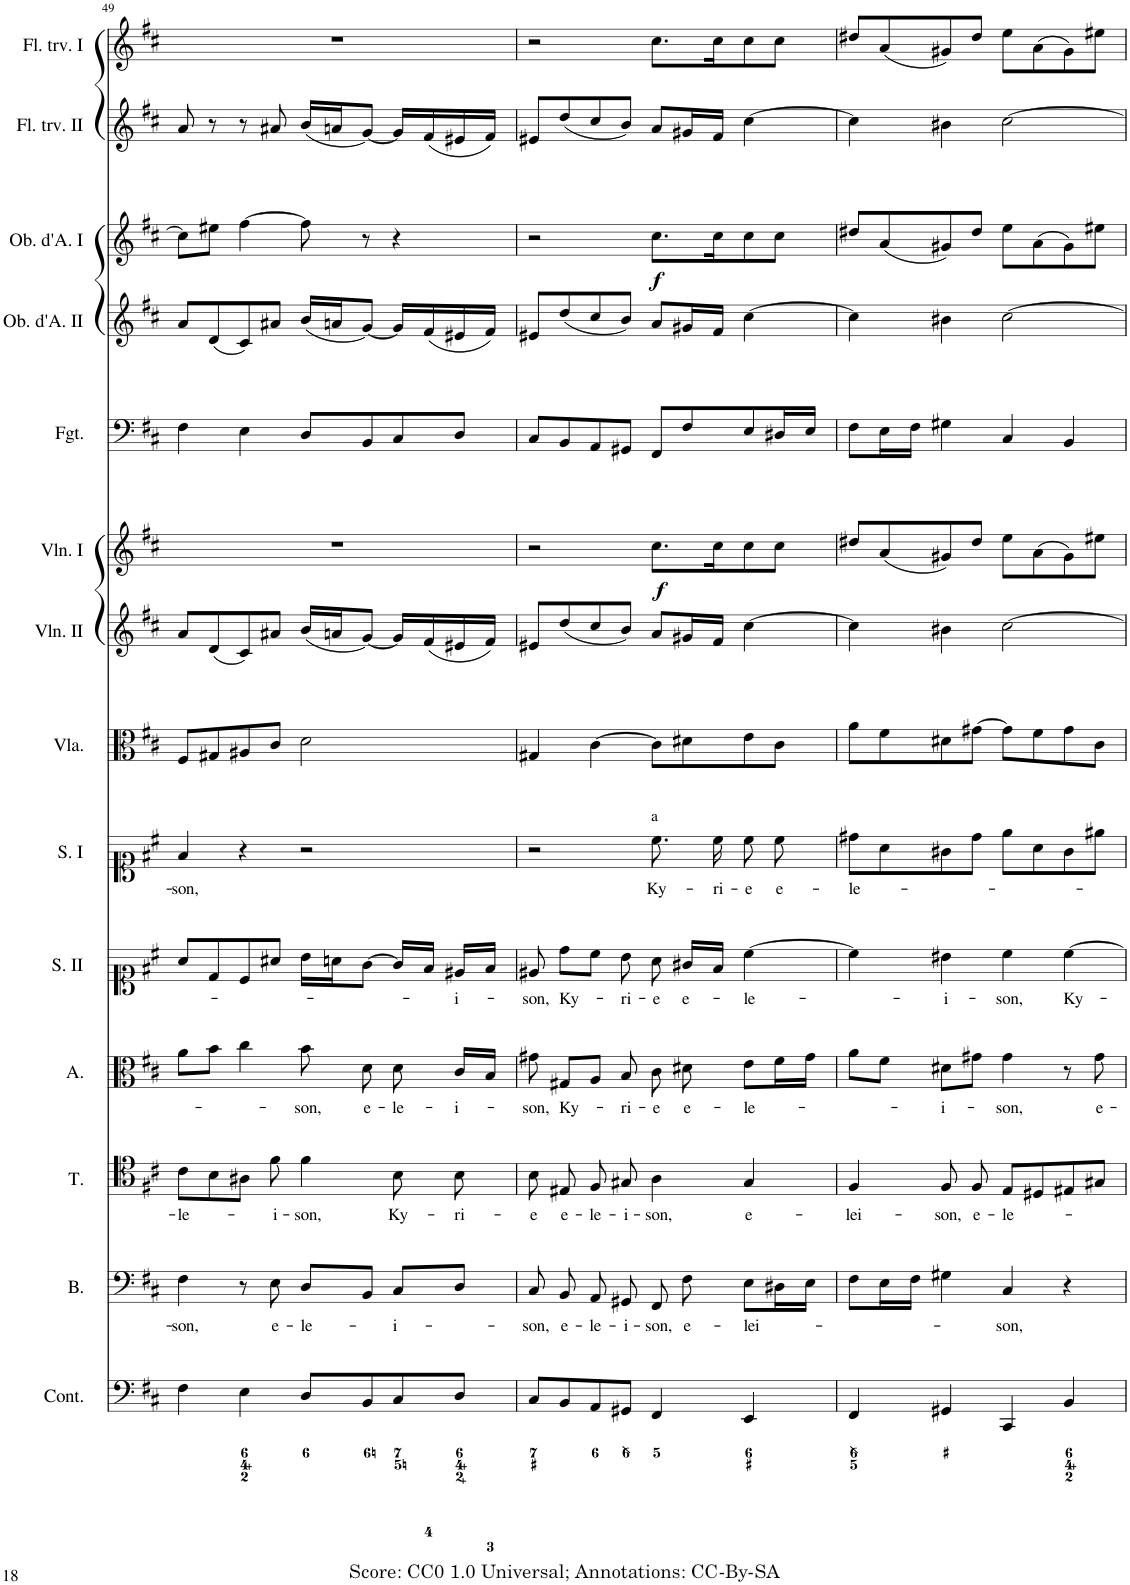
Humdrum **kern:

**kern	**kern	**kern	**text	**kern	**text	**kern	**text	**kern	**text	**kern	**text	**kern	**kern	**kern	**dynam	**kern	**kern	**kern	**dynam	**kern	**kern
*part15	*part14	*part13	*part13	*part12	*part12	*part11	*part11	*part10	*part10	*part9	*part9	*part8	*part7	*part6	*part6	*part5	*part4	*part3	*part3	*part2	*part1
*staff15	*staff14	*staff13	*staff13	*staff12	*staff12	*staff11	*staff11	*staff10	*staff10	*staff9	*staff9	*staff8	*staff7	*staff6	*staff6	*staff5	*staff4	*staff3	*staff3	*staff2	*staff1
*I"Continuo	*I"Continuo	*I"Basso	*	*I"Tenore	*	*I"Alto	*	*I"Soprano II	*	*I"Soprano I	*	*I"Viola	*I"Violino II	*I"Violino I	*	*I"Fagotto	*I"Oboe d'Amore II	*I"Oboe d'Amore I	*	*I"Flauto traverso II	*I"Flauto traverso I
*I'Cont.	*I'Cont.	*I'B.	*	*I'T.	*	*I'A.	*	*I'S. II	*	*I'S. I	*	*I'Vla.	*I'Vln. II	*I'Vln. I	*	*I'Fgt.	*I'Ob. d'A. II	*I'Ob. d'A. I	*	*I'Fl. trv. II	*I'Fl. trv. I
!!LO:PB:g=z
*clefF4	*clefF4	*clefF4	*	*clefC4	*	*clefC3	*	*clefC1	*	*clefC1	*	*clefC3	*clefG2	*clefG2	*	*clefF4	*clefG2	*clefG2	*	*clefG2	*clefG2
*k[f#c#]	*k[f#c#]	*k[f#c#]	*	*k[f#c#]	*	*k[f#c#]	*	*k[f#c#]	*	*k[f#c#]	*	*k[f#c#]	*k[f#c#]	*k[f#c#]	*	*k[f#c#]	*k[f#c#]	*k[f#c#]	*	*k[f#c#]	*k[f#c#]
*M4/4	*M4/4	*M4/4	*	*M4/4	*	*M4/4	*	*M4/4	*	*M4/4	*	*M4/4	*M4/4	*M4/4	*	*M4/4	*M4/4	*M4/4	*	*M4/4	*M4/4
*met(c)	*met(c)	*met(c)	*	*met(c)	*	*met(c)	*	*met(c)	*	*met(c)	*	*met(c)	*met(c)	*met(c)	*	*met(c)	*met(c)	*met(c)	*	*met(c)	*met(c)
=49	=49	=49	=49	=49	=49	=49	=49	=49	=49	=49	=49	=49	=49	=49	=49	=49	=49	=49	=49	=49	=49
!	!	!	!LO:LY:b	!	!LO:LY:b	!	!	!	!	!	!LO:LY:b	!	!	!	!	!	!	!	!	!	!
4F#	4F#\	4F#\	-son,	8c#\L	-le-	8a\L	.	8a/L	.	4f#/	-son,	8F#/L	8a/L	1r	.	4F#\	8a/L	8cc#\L]	.	8a/	1r
.	.	.	.	8B\	.	8b\J	.	8d/	.	.	.	8G#X/	(8d/	.	.	.	(8d/	8ee#X\J	.	8r	.
4E	4E\	8r	.	8A#X\J	.	4cc#\	.	8c#/	.	4r	.	8A#X/	8c#/)	.	.	4E\	8c#/)	[4ff#\	.	8r	.
!	!	!	!LO:LY:b	!	!LO:LY:b	!	!	!	!	!	!	!	!	!	!	!	!	!	!	!	!
.	.	8E\	e-	8f#\	-i-	.	.	8a#X/J	.	.	.	8c#/J	8a#X/J	.	.	.	8a#X/J	.	.	8a#X/	.
!	!	!	!LO:LY:b	!	!LO:LY:b	!	!LO:LY:b	!	!	!	!	!	!	!	!	!	!	!	!	!	!
8D/L	8D/L	8D/L	-le-	4f#\	-son,	8b\	-son,	16b\LL	.	2r	.	2d\	(16b/LL	.	.	8D/L	(16b/LL	8ff#\]	.	(16b/LL	.
.	.	.	.	.	.	.	.	16an\J	.	.	.	.	16an/J	.	.	.	16an/J	.	.	16an/J	.
!	!	!	!	!	!	!	!LO:LY:b	!	!	!	!	!	!	!	!	!	!	!	!	!	!
8BB/J	8BB/	8BB/J	.	.	.	8d\	e-	[8g\J	.	.	.	.	[8g/J)	.	.	8BB/	[8g/J)	8r	.	[8g/J)	.
!	!	!	!LO:LY:b	!	!LO:LY:b	!	!LO:LY:b	!	!	!	!	!	!	!	!	!	!	!	!	!	!
8C#/L	8C#/	8C#/L	-i-	8B\	Ky-	8d\	-le-	16g/LL]	.	.	.	.	16g/LL]	.	.	8C#/	16g/LL]	4r	.	16g/LL]	.
.	.	.	.	.	.	.	.	16f#/JJ	.	.	.	.	(16f#/	.	.	.	(16f#/	.	.	(16f#/	.
!	!	!	!	!	!LO:LY:b	!	!LO:LY:b	!	!LO:LY:b	!	!	!	!	!	!	!	!	!	!	!	!
8D/J	8D/J	8D/J	.	8B\	-ri-	16c#/LL	-i-	16e#X/LL	i-	.	.	.	16e#X/	.	.	8D/J	16e#X/	.	.	16e#X/	.
.	.	.	.	.	.	16B/JJ	.	16f#/JJ	.	.	.	.	16f#/JJ)	.	.	.	16f#/JJ)	.	.	16f#/JJ)	.
=50	=50	=50	=50	=50	=50	=50	=50	=50	=50	=50	=50	=50	=50	=50	=50	=50	=50	=50	=50	=50	=50
!	!	!	!LO:LY:b	!	!LO:LY:b	!	!LO:LY:b	!	!LO:LY:b	!	!	!	!	!	!	!	!	!	!	!	!
8C#/L	8C#/L	8C#/	-son,	8B\	-e	8g#X\	-son,	8e#X/	-son,	2r	.	4G#X/	8e#X/L	2r	.	8C#/L	8e#X/L	2r	.	8e#X/L	2r
!	!	!	!LO:LY:b	!	!LO:LY:b	!	!LO:LY:b	!	!LO:LY:b	!	!	!	!	!	!	!	!	!	!	!	!
8BB/J	8BB/	8BB/	e-	8E#X/	e-	8G#X/L	Ky-	8dd\L	Ky-	.	.	.	(8dd/	.	.	8BB/	(8dd/	.	.	(8dd/	.
!	!	!	!LO:LY:b	!	!LO:LY:b	!	!	!	!	!	!	!	!	!	!	!	!	!	!	!	!
8AA/L	8AA/	8AA/	-le-	8F#/	-le-	8A/J	.	8cc#\J	.	.	.	[4c#\	8cc#/	.	.	8AA/	8cc#/	.	.	8cc#/	.
!	!	!	!LO:LY:b	!	!LO:LY:b	!	!LO:LY:b	!	!LO:LY:b	!	!	!	!	!	!	!	!	!	!	!	!
8GG#X/J	8GG#X/J	8GG#X/	-i-	8G#X/	-i-	8B/	-ri-	8b\	-ri-	.	.	.	8b/J)	.	.	8GG#X/J	8b/J)	.	.	8b/J)	.
!	!	!	!	!	!	!	!	!	!	!LO:TX:a:t=a	!	!	!	!	!	!	!	!	!	!	!
!	!	!	!LO:LY:b	!	!LO:LY:b	!	!LO:LY:b	!	!LO:LY:b	!	!LO:LY:b	!	!	!	!LO:DY:b	!	!	!	!LO:DY:b	!	!
4FF#	4FF#/	8FF#/	-son,	4A\	-son,	8c#\	-e	8a\	-e	8.cc#\	Ky-	8c#\L]	8a/L	8.cc#\L	f	8FF#/L	8a/L	8.cc#\L	f	8a/L	8.cc#\L
!	!	!	!LO:LY:b	!	!	!	!LO:LY:b	!	!LO:LY:b	!	!	!	!	!	!	!	!	!	!	!	!
.	.	8F#\	e-	.	.	8d#X\	e-	16g#X/LL	e-	.	.	8d#X\	16g#X/L	.	.	8F#/	16g#X/L	.	.	16g#X/L	.
!	!	!	!	!	!	!	!	!	!	!	!LO:LY:b	!	!	!	!	!	!	!	!	!	!
.	.	.	.	.	.	.	.	16f#/JJ	.	16cc#\	-ri-	.	16f#/JJ	16cc#\K	.	.	16f#/JJ	16cc#\K	.	16f#/JJ	16cc#\K
!	!	!	!LO:LY:b	!	!LO:LY:b	!	!LO:LY:b	!	!LO:LY:b	!	!LO:LY:b	!	!	!	!	!	!	!	!	!	!
4EE	4EE/	8E\L	-lei-	4G#/	e-	8e\L	-le-	[4cc#\	-le-	8cc#\	-e	8e\	[4cc#\	8cc#\	.	8E/	[4cc#\	8cc#\	.	[4cc#\	8cc#\
!	!	!	!	!	!	!	!	!	!	!	!LO:LY:b	!	!	!	!	!	!	!	!	!	!
.	.	16D#X\L	.	.	.	16f#\L	.	.	.	8cc#\	e-	8c#\J	.	8cc#\J	.	16D#X/L	.	8cc#\J	.	.	8cc#\J
.	.	16E\JJ	.	.	.	16g#\JJ	.	.	.	.	.	.	.	.	.	16E/JJ	.	.	.	.	.
=51	=51	=51	=51	=51	=51	=51	=51	=51	=51	=51	=51	=51	=51	=51	=51	=51	=51	=51	=51	=51	=51
!	!	!	!	!	!LO:LY:b	!	!	!	!	!	!LO:LY:b	!	!	!	!	!	!	!	!	!	!
4FF#	4FF#/	8F#\L	.	4F#/	-lei-	8a\L	.	4cc#\]	.	8dd#X\L	-le-	8a\L	4cc#\]	8dd#X/L	.	8F#\L	4cc#\]	8dd#X/L	.	4cc#\]	8dd#X/L
.	.	16E\L	.	.	.	8f#\J	.	.	.	8a\	.	8f#\	.	(8a/	.	16E\L	.	(8a/	.	.	(8a/
.	.	16F#\JJ	.	.	.	.	.	.	.	.	.	.	.	.	.	16F#\JJ	.	.	.	.	.
!	!	!	!	!	!LO:LY:b	!	!LO:LY:b	!	!LO:LY:b	!	!	!	!	!	!	!	!	!	!	!	!
4GG#X	4GG#X/	4G#X\	.	8F#/	-son,	8d#X\L	-i-	4b#X\	-i-	8g#X\	.	8d#X\	4b#X\	8g#X/)	.	4G#X\	4b#X\	8g#X/)	.	4b#X\	8g#X/)
!	!	!	!	!	!LO:LY:b	!	!	!	!	!	!	!	!	!	!	!	!	!	!	!	!
.	.	.	.	8F#/	e-	8g#X\J	.	.	.	8dd#\J	.	[8g#X\J	.	8dd#/J	.	.	.	8dd#/J	.	.	8dd#/J
!	!	!	!LO:LY:b	!	!LO:LY:b	!	!LO:LY:b	!	!LO:LY:b	!	!	!	!	!	!	!	!	!	!	!	!
4CC#	4CC#/	4C#/	-son,	8E/L	-le-	4g#\	-son,	4cc#\	-son,	8ee\L	.	8g#\L]	[2cc#\	8ee\L	.	4C#/	[2cc#\	8ee\L	.	[2cc#\	8ee\L
.	.	.	.	8D#X/	.	.	.	.	.	8a\	.	8f#\	.	(8a\	.	.	.	(8a\	.	.	(8a\
!	!	!	!	!	!	!	!	!	!LO:LY:b	!	!	!	!	!	!	!	!	!	!	!	!
4BB	4BB/	4r	.	8E#X/	.	8r	.	[4cc#\	Ky-	8g#\	.	8g#\	.	8g#\)	.	4BB/	.	8g#\)	.	.	8g#\)
!	!	!	!	!	!	!	!LO:LY:b	!	!	!	!	!	!	!	!	!	!	!	!	!	!
.	.	.	.	8G#X/J	.	8g#\	e-	.	.	8ee#X\J	.	8c#\J	.	8ee#X\J	.	.	.	8ee#X\J	.	.	8ee#X\J
=	=	=	=	=	=	=	=	=	=	=	=	=	=	=	=	=	=	=	=	=	=
*-	*-	*-	*-	*-	*-	*-	*-	*-	*-	*-	*-	*-	*-	*-	*-	*-	*-	*-	*-	*-	*-
